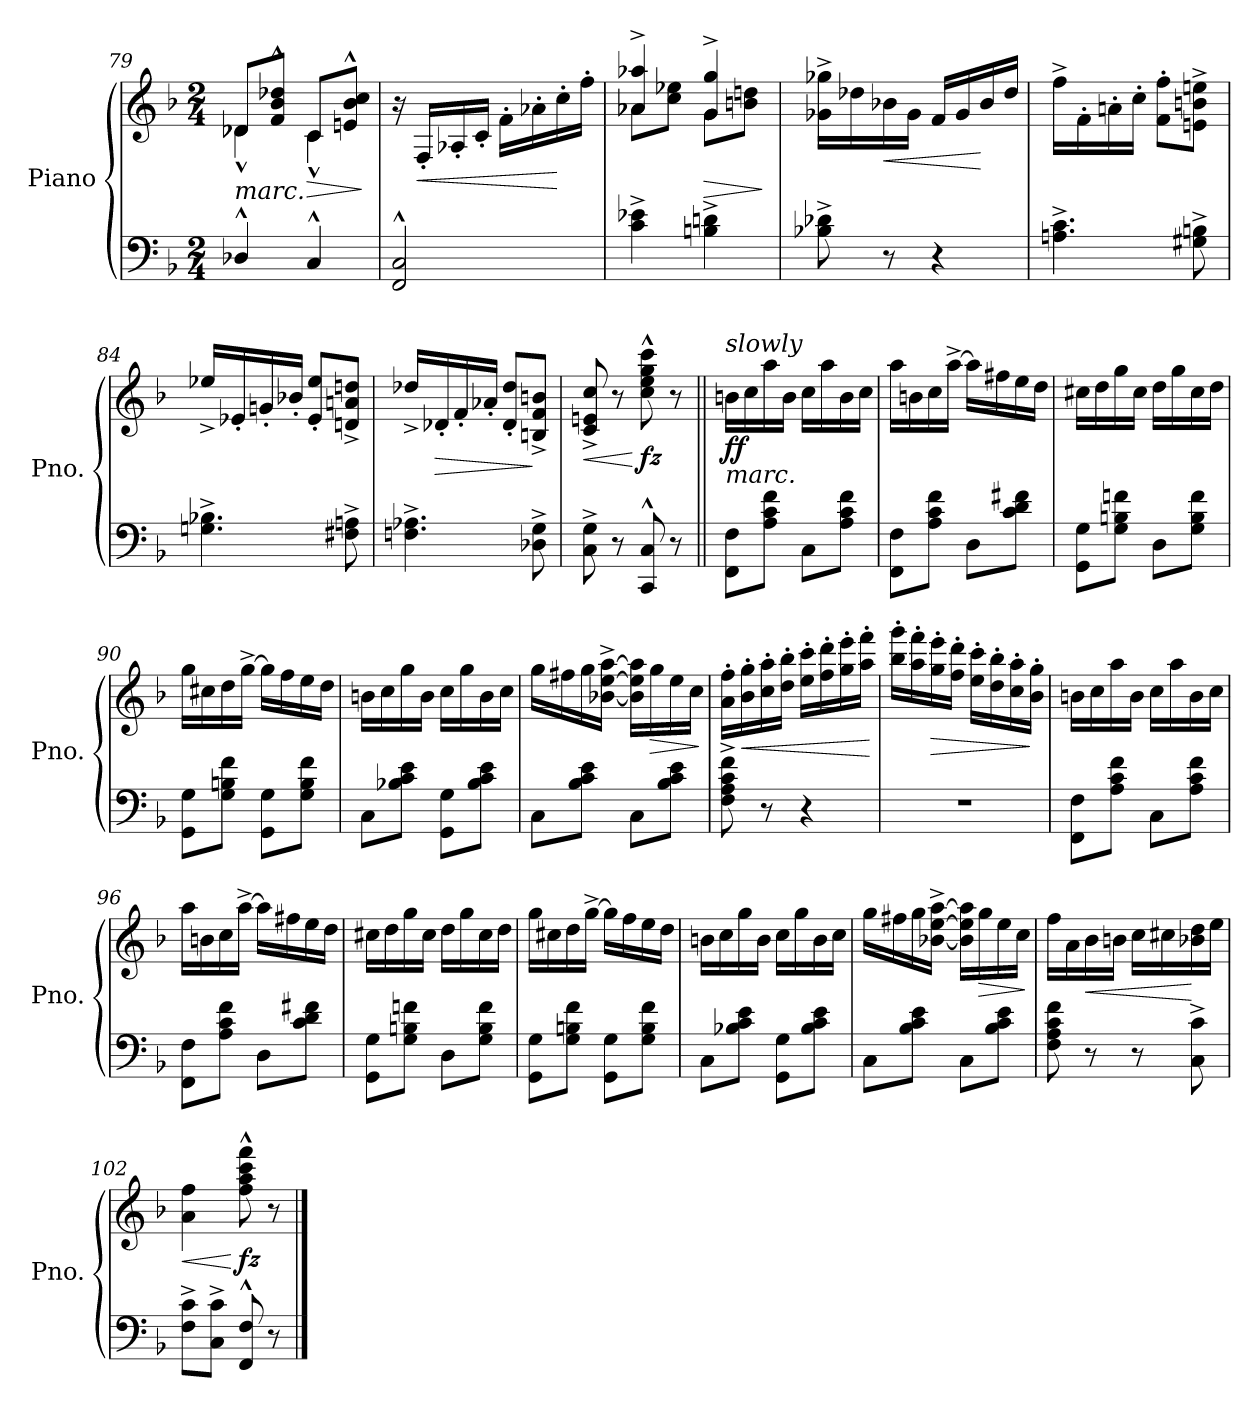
**kern	**kern	**dynam
*part1	*part1	*part1
*staff2	*staff1	*staff1/2
*I"Piano	*	*
*I'Pno.	*	*
!!LO:LB:g=z
*clefF4	*clefG2	*
*k[b-]	*k[b-]	*
*M2/4	*M2/4	*
=79	=79	=79
*	*^	*
!LO:TX:a:i:t=marc.	!	!	!
4D-X^^/	8d-X/L	4d-^^\	.
.	8f/^^ 8b-/^^ 8dd-X/^^J	.	.
!	!	!	!LO:HP:b
4C^^/	8c/L	4c^^\	>
.	8en/^^ 8b-/^^ 8cc/^^J	.	.
*	*v	*v	*
.	.	]
=80	=80	=80
2FF/^^ 2C/^^	16r	.
!	!	!LO:HP:b
.	16F'/LL	<
.	16A-X'/	.
.	16c'/JJ	.
.	16f'\LL	.
.	16a-X'\	.
.	16cc'\	[
.	16ff'\JJ	.
=81	=81	=81
*	*^	*
4c\^ 4e-X\^	4a-X/^ 4aa-X/^	8a-\L	.
.	.	8cc\ 8ee-X\J	.
!	!	!	!LO:HP:b
4Bn\^ 4dn\^	4g/^ 4gg/^	8g\L	>
.	.	8bn\ 8ddn\J	.
*	*v	*v	*
.	.	]
=82	=82	=82
8B-X\^ 8d-X\^	16g-X\^ 16gg-X\^LL	.
.	16dd-X\	.
!	!	!LO:HP:b
8r	16b-X\	<
.	16g-\JJ	.
4r	16f/LL	.
.	16g-/	.
.	16b-/	[
.	16dd-/JJ	.
!!LO:LB:g=z
=83	=83	=83
4.An\^ 4.c\^	16ff^\LL	.
.	16f'\	.
.	16an'\	.
.	16cc'\JJ	.
.	8f\' 8ff\'L	.
8G#X\^ 8Bn\^	8en\^ 8bn\^ 8een\^J	.
=84	=84	=84
4.Gn\^ 4.B-X\^	16ee-X^/LL	.
.	16e-X'/	.
.	16gn'/	.
.	16b-X'/JJ	.
.	8e-/' 8ee-/'L	.
8F#X\^ 8An\^	8dn/^ 8an/^ 8ddn/^J	.
=85	=85	=85
4.Fn\^ 4.A-X\^	16dd-X^/LL	.
!	!	!LO:HP:b
.	16d-X'/	>
.	16f'/	.
.	16a-X'/JJ	.
.	8d-/' 8dd-/'L	.
8D-X\^ 8G\^	8Bn/^ 8f/^ 8bn/^J	]
=86	=86	=86
!	!	!LO:HP:b
8C\^ 8G\^	8c/^ 8en/^ 8cc/^	<
8r	8r	.
!	!	!LO:DY:n=1:b
8CC/^^ 8C/^^	8cc\^^ 8ee\^^ 8gg\^^ 8ccc\^^	[ fz
8r	8r	.
=87||	=87||	=87||
!	!LO:TX:a:i:t=slowly	!
!LO:TX:a:i:t=marc.	!	!
!	!	!LO:DY:b
8FF\ 8F\L	16bn\LL	ff
.	16cc\	.
8A\ 8c\ 8f\J	16aa\	.
.	16b\JJ	.
8C\L	16cc\LL	.
.	16aa\	.
8A\ 8c\ 8f\J	16b\	.
.	16cc\JJ	.
!!LO:LB:g=z
=88	=88	=88
8FF\ 8F\L	16aa\LL	.
.	16bn\	.
8A\ 8c\ 8f\J	16cc\	.
.	[16aa^\JJ	.
8D\L	16aa\LL]	.
.	16ff#X\	.
8c\ 8d\ 8f#X\J	16ee\	.
.	16dd\JJ	.
=89	=89	=89
8GG\ 8G\L	16cc#X\LL	.
.	16dd\	.
8G\ 8Bn\ 8fn\J	16gg\	.
.	16cc#\JJ	.
8D\L	16dd\LL	.
.	16gg\	.
8G\ 8B\ 8f\J	16cc#\	.
.	16dd\JJ	.
=90	=90	=90
8GG\ 8G\L	16gg\LL	.
.	16cc#X\	.
8G\ 8Bn\ 8f\J	16dd\	.
.	[16gg^\JJ	.
8GG\ 8G\L	16gg\LL]	.
.	16ff\	.
8G\ 8B\ 8f\J	16ee\	.
.	16dd\JJ	.
=91	=91	=91
8C\L	16bn\LL	.
.	16cc\	.
8B-X\ 8c\ 8e\J	16gg\	.
.	16b\JJ	.
8GG\ 8G\L	16cc\LL	.
.	16gg\	.
8B-\ 8c\ 8e\J	16b\	.
.	16cc\JJ	.
=92	=92	=92
8C\L	16gg\LL	.
.	16ff#X\	.
8B-\ 8c\ 8e\J	16gg\	.
.	[16b-X\^ [16ee\^ [16aa\^JJ	.
8C\L	16b-\] 16ee\] 16aa\]LL	.
!	!	!LO:HP:b
.	16gg\	>
8B-\ 8c\ 8e\J	16ee\	.
.	16cc\JJ	.
.	.	]
!!LO:PB:g=z
=93	=93	=93
8F\^ 8A\^ 8c\^ 8f\^	16a!\' 16ff\'LL	.
!	!	!LO:HP:b
.	16b-!\' 16gg\'	<
8r	16cc!\' 16aa\'	.
.	16dd!\' 16bb-\'JJ	.
4r	16ee!\' 16ccc\'LL	.
.	16ff!\' 16ddd\'	.
.	16gg!\' 16eee\'	.
.	16aa!\' 16fff\'JJ	.
.	.	[
=94	=94	=94
2r	16bb-!\' 16ggg\'LL	.
.	16aa!\' 16fff\'	.
!	!	!LO:HP:b
.	16gg!\' 16eee\'	>
.	16ff!\' 16ddd\'JJ	.
.	16ee!\' 16ccc\'LL	.
.	16dd!\' 16bb-\'	.
.	16cc!\' 16aa\'	.
.	16b-!\' 16gg\'JJ	]
=95	=95	=95
8FF\ 8F\L	16bn\LL	.
.	16cc\	.
8A\ 8c\ 8f\J	16aa\	.
.	16b\JJ	.
8C\L	16cc\LL	.
.	16aa\	.
8A\ 8c\ 8f\J	16b\	.
.	16cc\JJ	.
=96	=96	=96
8FF\ 8F\L	16aa\LL	.
.	16bn\	.
8A\ 8c\ 8f\J	16cc\	.
.	[16aa^\JJ	.
8D\L	16aa\LL]	.
.	16ff#X\	.
8c\ 8d\ 8f#X\J	16ee\	.
.	16dd\JJ	.
=97	=97	=97
8GG\ 8G\L	16cc#X\LL	.
.	16dd\	.
8G\ 8Bn\ 8fn\J	16gg\	.
.	16cc#\JJ	.
8D\L	16dd\LL	.
.	16gg\	.
8G\ 8B\ 8f\J	16cc#\	.
.	16dd\JJ	.
!!LO:LB:g=z
=98	=98	=98
8GG\ 8G\L	16gg\LL	.
.	16cc#X\	.
8G\ 8Bn\ 8f\J	16dd\	.
.	[16gg^\JJ	.
8GG\ 8G\L	16gg\LL]	.
.	16ff\	.
8G\ 8B\ 8f\J	16ee\	.
.	16dd\JJ	.
=99	=99	=99
8C\L	16bn\LL	.
.	16cc\	.
8B-X\ 8c\ 8e\J	16gg\	.
.	16b\JJ	.
8GG\ 8G\L	16cc\LL	.
.	16gg\	.
8B-\ 8c\ 8e\J	16b\	.
.	16cc\JJ	.
=100	=100	=100
8C\L	16gg\LL	.
.	16ff#X\	.
8B-\ 8c\ 8e\J	16gg\	.
.	[16b-X\^ [16ee\^ [16aa\^JJ	.
8C\L	16b-\] 16ee\] 16aa\]LL	.
!	!	!LO:HP:b
.	16gg\	>
8B-\ 8c\ 8e\J	16ee\	.
.	16cc\JJ	.
.	.	]
=101	=101	=101
8F\ 8A\ 8c\ 8f\	16ff\LL	.
.	16a\	.
!	!	!LO:HP:b
8r	16b-\	<
.	16bn\JJ	.
8r	16cc\LL	.
.	16cc#X\	.
8C\^ 8c\^	16b-X\ 16dd\	[
.	16ee\JJ	.
=102	=102	=102
!	!	!LO:HP:b
8F\^ 8c\^L	4a\ 4ff\	<
8C\^ 8c\^J	.	.
!	!	!LO:DY:n=1:b
8FF/^^ 8F/^^	8ff\^^ 8aa\^^ 8ccc\^^ 8fff\^^	[ fz
8r	8r	.
==	==	==
*-	*-	*-
